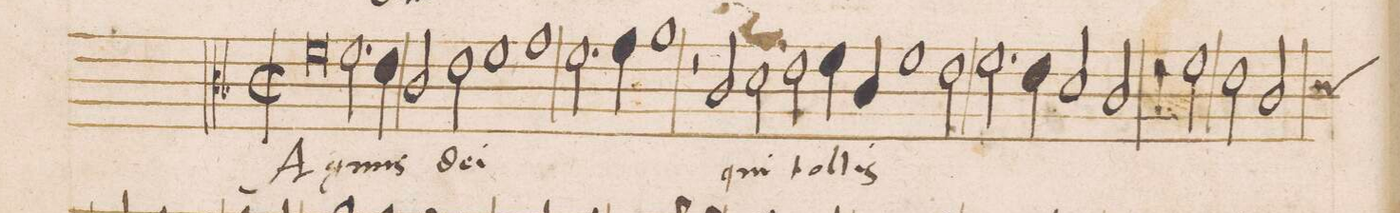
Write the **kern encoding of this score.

**kern	**text
*I"ALTVS	*
*clefC3	*
*k[b-]	*
*met(C|)	*
*M2/1	*
0f	A-
=2-	=2-
2.f\	-gnus
4e\	.
2c/	.
2e\	de-
=3-	=3-
1f	-i
1g	.
=4-	=4-
2.f\	.
4g\	.
1a	.
=5-	=5-
2r	.
2c/	qui
2d\	.
2e\	.
=6-	=6-
4f\	tol-
4c/	-lis
1f	.
2e\	.
=7-	=7-
2.f\	.
4e\	.
2d/	.
2c/	.
=8-	=8-
2r	.
2f\	[A-
2e\	-gnus
*custos:d	*
2c/	de-
=9-	=9-
*-	*-
